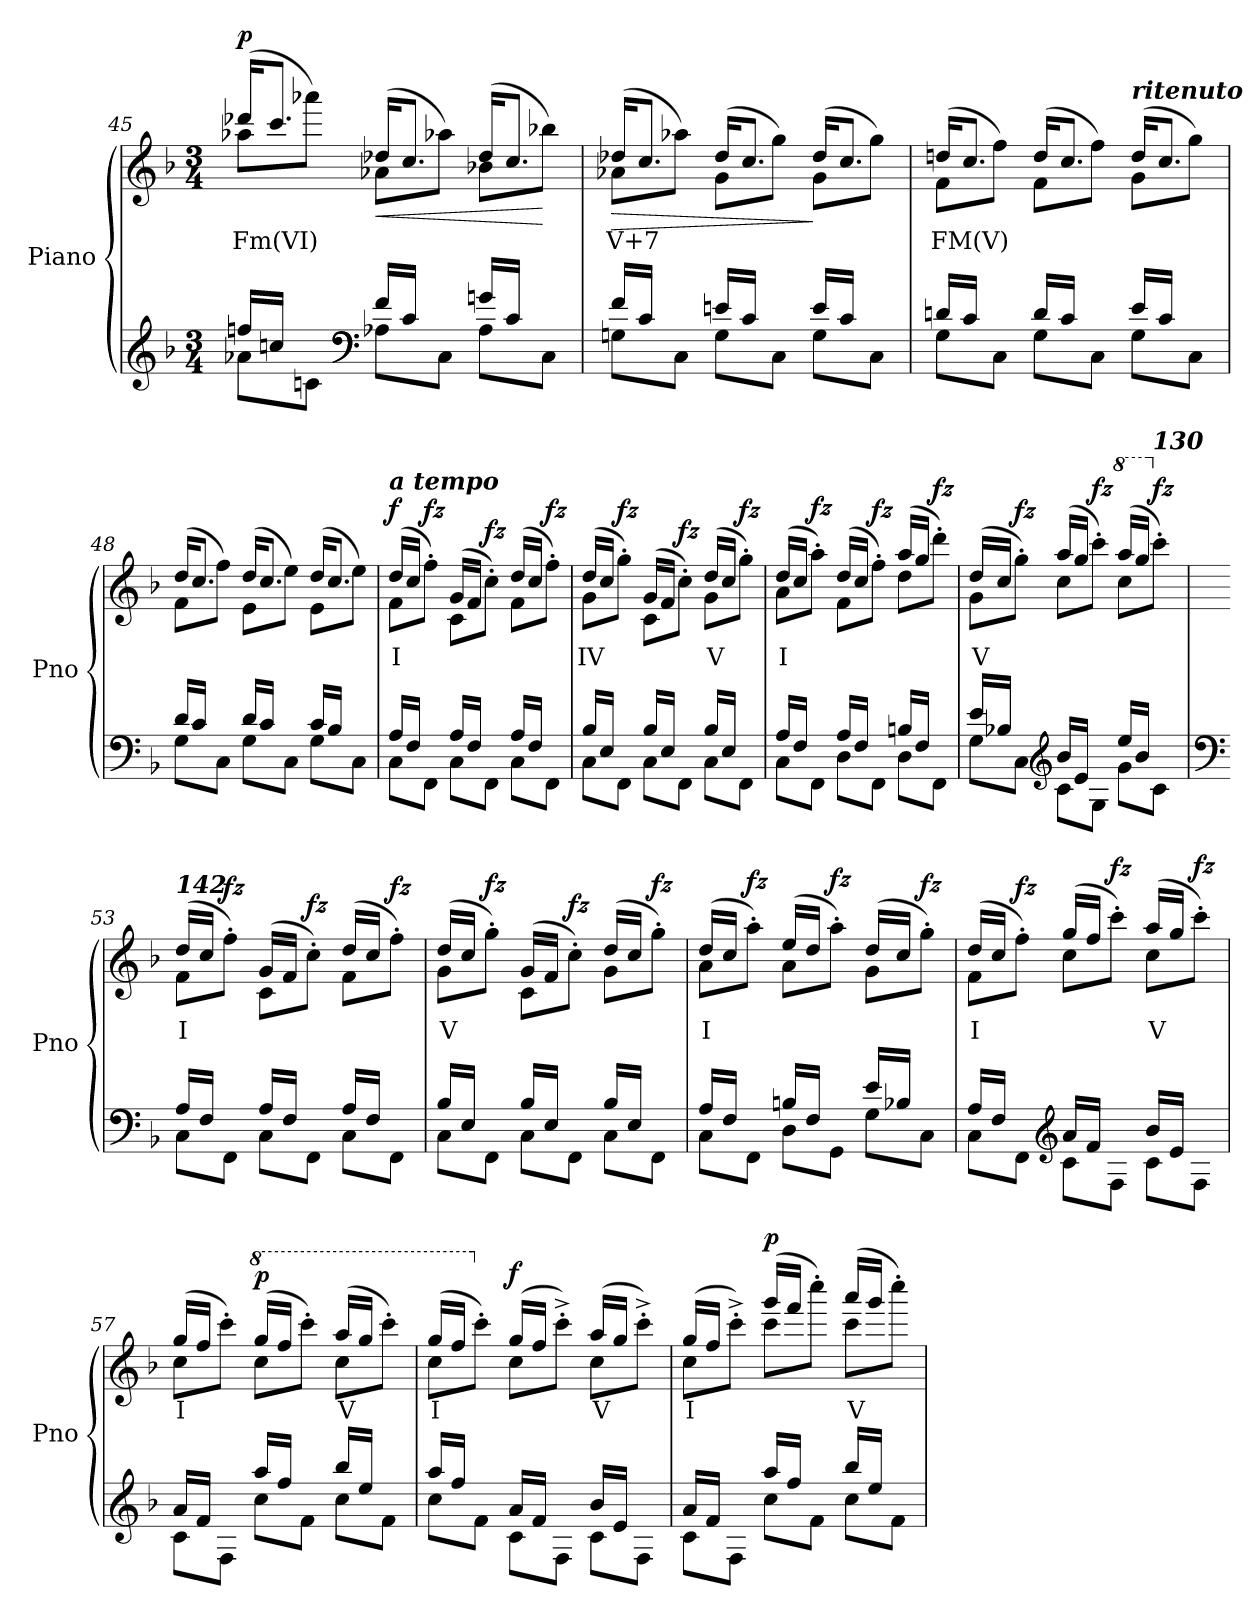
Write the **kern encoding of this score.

**kern	**kern	**text	**dynam
*part1	*part1	*part1	*part1
*staff2	*staff1	*staff1	*staff1/2
*I"Piano	*	*	*
*I'Pno	*	*	*
!!LO:PB:g=z
*clefG2	*clefG2	*	*
*k[b-]	*k[b-]	*	*
*M3/4	*M3/4	*	*
=45	=45	=45	=45
*^	*^	*	*
!	!	!	!	!LO:LY:b	!LO:DY:b
16ffn/LL	8a-X\L	(>16ddd-X/KL	8aa-X\L	Fm(VI)	p
16ccn/JJ	.	8.ccc/J	.	.	.
8ryy	8cn\J	.	8aaa-X\J)	.	.
*clefF4	*	*	*	*	*
!	!	!	!	!	!LO:HP:b
16f/LL	8A-X\L	(>16dd-X/KL	8a-X\L	.	<
16c/JJ	.	8.cc/J	.	.	.
8ryy	8C\J	.	8aa-X\J)	.	.
16gn/LL	8A-\L	(>16dd-/KL	8b-X\L	.	.
16c/JJ	.	8.cc/J	.	.	.
8ryy	8C\J	.	8bb-X\J)	.	[
!!LO:LB:g=z	!!
=46	=46	=46	=46	=46	=46
!	!	!	!	!LO:LY:b	!LO:HP:b
16f/LL	8Gn\L	(>16dd-X/KL	8a-X\L	V+7	>
16c/JJ	.	8.cc/J	.	.	.
8ryy	8C\J	.	8aa-X\J)	.	.
16en/LL	8G\L	(>16dd-/KL	8g\L	.	.
16c/JJ	.	8.cc/J	.	.	.
8ryy	8C\J	.	8gg\J)	.	.
16e/LL	8G\L	(>16dd-/KL	8g\L	.	]
16c/JJ	.	8.cc/J	.	.	.
8ryy	8C\J	.	8gg\J)	.	.
=47	=47	=47	=47	=47	=47
!	!	!	!	!LO:LY:b	!
16dn/LL	8G\L	(>16ddn/KL	8f\L	FM(V)	.
16c/JJ	.	8.cc/J	.	.	.
8ryy	8C\J	.	8ff\J)	.	.
16d/LL	8G\L	(>16dd/KL	8f\L	.	.
16c/JJ	.	8.cc/J	.	.	.
8ryy	8C\J	.	8ff\J)	.	.
!	!	!LO:TX:a:Bi:t=ritenuto	!	!	!
16e/LL	8G\L	(>16dd/KL	8g\L	.	.
16c/JJ	.	8.cc/J	.	.	.
8ryy	8C\J	.	8gg\J)	.	.
=48	=48	=48	=48	=48	=48
16d/LL	8G\L	(>16dd/KL	8f\L	.	.
16c/JJ	.	8.cc/J	.	.	.
8ryy	8C\J	.	8ff\J)	.	.
16d/LL	8G\L	(>16dd/KL	8e\L	.	.
16c/JJ	.	8.cc/J	.	.	.
8ryy	8C\J	.	8ee\J)	.	.
16c/LL	8G\L	(>16dd/KL	8e\L	.	.
16B-/JJ	.	8.cc/J	.	.	.
8ryy	8C\J	.	8ee\J)	.	.
=49	=49	=49	=49	=49	=49
!	!	!LO:TX:a:Bi:t=a tempo	!	!	!
!	!	!	!	!LO:LY:b	!LO:DY:b
16A/LL	8C\L	(>16dd/LL	8f\L	I	f
16F/JJ	.	16cc/JJ	.	.	.
!	!	!	!	!	!LO:DY:b
8ryy	8FF\J	8ryy	8ff'\J)	.	fz
16A/LL	8C\L	(>16g/LL	8c\L	.	.
16F/JJ	.	16f/JJ	.	.	.
!	!	!	!	!	!LO:DY:b
8ryy	8FF\J	8ryy	8cc'\J)	.	fz
16A/LL	8C\L	(>16dd/LL	8f\L	.	.
16F/JJ	.	16cc/JJ	.	.	.
!	!	!	!	!	!LO:DY:b
8ryy	8FF\J	8ryy	8ff'\J)	.	fz
!!LO:LB:g=z	!!
=50	=50	=50	=50	=50	=50
!	!	!	!	!LO:LY:b	!
16B-/LL	8C\L	(>16dd/LL	8g\L	IV	.
16E/JJ	.	16cc/JJ	.	.	.
!	!	!	!	!	!LO:DY:b
8ryy	8FF\J	8ryy	8gg'\J)	.	fz
16B-/LL	8C\L	(>16g/LL	8c\L	.	.
16E/JJ	.	16f/JJ	.	.	.
!	!	!	!	!	!LO:DY:b
8ryy	8FF\J	8ryy	8cc'\J)	.	fz
!	!	!	!	!LO:LY:b	!
16B-/LL	8C\L	(>16dd/LL	8g\L	V	.
16E/JJ	.	16cc/JJ	.	.	.
!	!	!	!	!	!LO:DY:b
8ryy	8FF\J	8ryy	8gg'\J)	.	fz
!!LO:LB:g=z	!!
=51	=51	=51	=51	=51	=51
!	!	!	!	!LO:LY:b	!
16A/LL	8C\L	(>16dd/LL	8a\L	I	.
16F/JJ	.	16cc/JJ	.	.	.
!	!	!	!	!	!LO:DY:b
8ryy	8FF\J	8ryy	8aa'\J)	.	fz
16A/LL	8D\L	(>16dd/LL	8f\L	.	.
16F/JJ	.	16cc/JJ	.	.	.
!	!	!	!	!	!LO:DY:b
8ryy	8FF\J	8ryy	8ff'\J)	.	fz
16Bn/LL	8D\L	(>16aa/LL	8dd\L	.	.
16F/JJ	.	16gg/JJ	.	.	.
!	!	!	!	!	!LO:DY:b
8ryy	8FF\J	8ryy	8ddd'\J)	.	fz
=52	=52	=52	=52	=52	=52
!	!	!	!	!LO:LY:b	!
16e/LL	8G\L	(>16dd/LL	8g\L	V	.
16B-X/JJ	.	16cc/JJ	.	.	.
!	!	!	!	!	!LO:DY:b
8ryy	8C\J	8ryy	8gg'\J)	.	fz
*clefG2	*	*	*	*	*
16b-/LL	8c\L	(>16aa/LL	8cc\L	.	.
16e/JJ	.	16gg/JJ	.	.	.
!	!	!	!	!	!LO:DY:b
8ryy	8G\J	8ryy	8ccc'\J)	.	fz
*	*	*8va	*	*	*
16ee/LL	8g\L	(>16aaa/LL	8ccc\L	.	.
16b-/JJ	.	16ggg/JJ	.	.	.
!	!	!LO:TX:a:Bi:t=130	!	!	!
!	!	!	!	!	!LO:DY:b
8ryy	8c\J	8ryy	8cccc'\J)	.	fz
=53	=53	=53	=53	=53	=53
*clefF4	*	*	*	*	*
*	*	*X8va	*	*	*
!	!	!LO:TX:a:Bi:t=142	!	!	!
!	!	!	!	!LO:LY:b	!
16A/LL	8C\L	(>16dd/LL	8f\L	I	.
16F/JJ	.	16cc/JJ	.	.	.
!	!	!	!	!	!LO:DY:b
8ryy	8FF\J	8ryy	8ff'\J)	.	fz
16A/LL	8C\L	(>16g/LL	8c\L	.	.
16F/JJ	.	16f/JJ	.	.	.
!	!	!	!	!	!LO:DY:b
8ryy	8FF\J	8ryy	8cc'\J)	.	fz
16A/LL	8C\L	(>16dd/LL	8f\L	.	.
16F/JJ	.	16cc/JJ	.	.	.
!	!	!	!	!	!LO:DY:b
8ryy	8FF\J	8ryy	8ff'\J)	.	fz
=54	=54	=54	=54	=54	=54
!	!	!	!	!LO:LY:b	!
16B-/LL	8C\L	(>16dd/LL	8g\L	V	.
16E/JJ	.	16cc/JJ	.	.	.
!	!	!	!	!	!LO:DY:b
8ryy	8FF\J	8ryy	8gg'\J)	.	fz
16B-/LL	8C\L	(>16g/LL	8c\L	.	.
16E/JJ	.	16f/JJ	.	.	.
!	!	!	!	!	!LO:DY:b
8ryy	8FF\J	8ryy	8cc'\J)	.	fz
16B-/LL	8C\L	(>16dd/LL	8g\L	.	.
16E/JJ	.	16cc/JJ	.	.	.
!	!	!	!	!	!LO:DY:b
8ryy	8FF\J	8ryy	8gg'\J)	.	fz
!!LO:PB:g=z	!!
=55	=55	=55	=55	=55	=55
!	!	!	!	!LO:LY:b	!
16A/LL	8C\L	(>16dd/LL	8a\L	I	.
16F/JJ	.	16cc/JJ	.	.	.
!	!	!	!	!	!LO:DY:b
8ryy	8FF\J	8ryy	8aa'\J)	.	fz
16Bn/LL	8D\L	(>16ee/LL	8a\L	.	.
16F/JJ	.	16dd/JJ	.	.	.
!	!	!	!	!	!LO:DY:b
8ryy	8GG\J	8ryy	8aa'\J)	.	fz
16e/LL	8G\L	(>16dd/LL	8g\L	.	.
16B-X/JJ	.	16cc/JJ	.	.	.
!	!	!	!	!	!LO:DY:b
8ryy	8C\J	8ryy	8gg'\J)	.	fz
!!LO:LB:g=z	!!
=56	=56	=56	=56	=56	=56
!	!	!	!	!LO:LY:b	!
16A/LL	8C\L	(>16dd/LL	8f\L	I	.
16F/JJ	.	16cc/JJ	.	.	.
!	!	!	!	!	!LO:DY:b
8ryy	8FF\J	8ryy	8ff'\J)	.	fz
*clefG2	*	*	*	*	*
16a/LL	8c\L	(>16gg/LL	8cc\L	.	.
16f/JJ	.	16ff/JJ	.	.	.
!	!	!	!	!	!LO:DY:b
8ryy	8F\J	8ryy	8ccc'\J)	.	fz
!	!	!	!	!LO:LY:b	!
16b-/LL	8c\L	(>16aa/LL	8cc\L	V	.
16e/JJ	.	16gg/JJ	.	.	.
!	!	!	!	!	!LO:DY:b
8ryy	8F\J	8ryy	8ccc'\J)	.	fz
=57	=57	=57	=57	=57	=57
!	!	!	!	!LO:LY:b	!
16a/LL	8c\L	(>16gg/LL	8cc\L	I	.
16f/JJ	.	16ff/JJ	.	.	.
8ryy	8F\J	8ryy	8ccc'\J)	.	.
*	*	*8va	*	*	*
!	!	!	!	!	!LO:DY:b
16aa/LL	8cc\L	(>16ggg/LL	8ccc\L	.	p
16ff/JJ	.	16fff/JJ	.	.	.
8ryy	8f\J	8ryy	8cccc'\J)	.	.
!	!	!	!	!LO:LY:b	!
16bb-/LL	8cc\L	(>16aaa/LL	8ccc\L	V	.
16ee/JJ	.	16ggg/JJ	.	.	.
8ryy	8f\J	8ryy	8cccc'\J)	.	.
=58	=58	=58	=58	=58	=58
!	!	!	!	!LO:LY:b	!
16aa/LL	8cc\L	(>16ggg/LL	8ccc\L	I	.
16ff/JJ	.	16fff/JJ	.	.	.
8ryy	8f\J	8ryy	8cccc'\J)	.	.
*	*	*X8va	*	*	*
!	!	!	!	!	!LO:DY:b
16a/LL	8c\L	(>16gg/LL	8cc\L	.	f
16f/JJ	.	16ff/JJ	.	.	.
8ryy	8F\J	8ryy	8ccc'^\J)	.	.
!	!	!	!	!LO:LY:b	!
16b-/LL	8c\L	(>16aa/LL	8cc\L	V	.
16e/JJ	.	16gg/JJ	.	.	.
8ryy	8F\J	8ryy	8ccc'^\J)	.	.
=59	=59	=59	=59	=59	=59
!	!	!	!	!LO:LY:b	!
16a/LL	8c\L	(>16gg/LL	8cc\L	I	.
16f/JJ	.	16ff/JJ	.	.	.
8ryy	8F\J	8ryy	8ccc'^\J)	.	.
!	!	!	!	!	!LO:DY:b
16aa/LL	8cc\L	(>16ggg/LL	8ccc\L	.	p
16ff/JJ	.	16fff/JJ	.	.	.
8ryy	8f\J	8ryy	8cccc'\J)	.	.
!	!	!	!	!LO:LY:b	!
16bb-/LL	8cc\L	(>16aaa/LL	8ccc\L	V	.
16ee/JJ	.	16ggg/JJ	.	.	.
8ryy	8f\J	8ryy	8cccc'\J)	.	.
*v	*v	*	*	*	*
*	*v	*v	*	*
=	=	=	=
*-	*-	*-	*-
